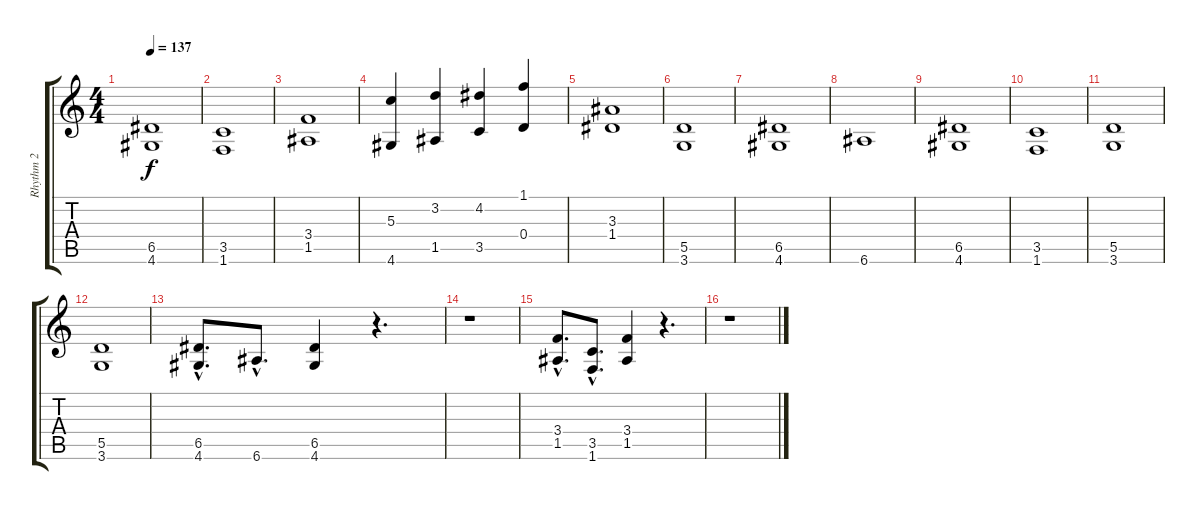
\track ("Rhythm 2" "Rhythm 2") {instrument overdrivenguitar}
\staff {score tabs}
\tuning (E4 B3 G3 D3 A2 E2) {hide}
\ts (4 4)
\tempo 137
\clef g2
\ks c
(6.5 4.6).1{dy f} |
(3.5 1.6).1 |
(3.4 1.5).1 |
(5.3 4.6).4 (3.2 1.5).4 (4.2 3.5).4 (1.1 0.4).4 |
(3.3 1.4).1 |
(5.5 3.6).1 |
(6.5 4.6).1 |
6.6.1 |
(6.5 4.6).1 |
(3.5 1.6).1 |
(5.5 3.6).1 |
(5.5 3.6).1 |
(6.5{hac} 4.6{hac}).8{d} 6.6{hac}.8{d} (6.5 4.6).4 r.4{d} |
r.1 |
(3.4{hac} 1.5{hac}).8{d} (3.5{hac} 1.6{hac}).8{d} (3.4 1.5).4 r.4{d} |
r.1
